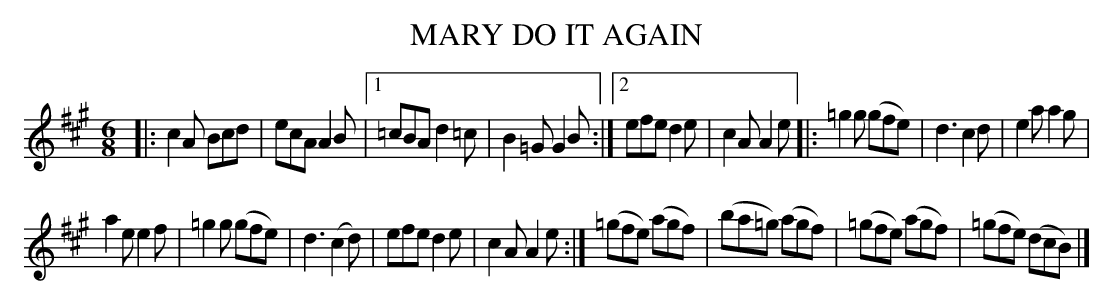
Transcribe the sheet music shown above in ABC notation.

X:1
T: MARY DO IT AGAIN
M: 6/8
L: 1/8
K: A
|:\
c2A Bcd | ecA A2B |\
[1 =cBA d2=c  | B2=G G2B :|\
[2 efe d2e | c2A A2e |:\
=g2g (gfe) | d3 c2d |\
e2a a2g |
a2e e2f |\
=g2g (gfe) | d3 (c2d) |\
efe d2e | c2A A2e :|\
(=gfe) (agf) | (ba=g) (agf) |\
(=gfe) (agf) | (=gfe) (dcB) |]
